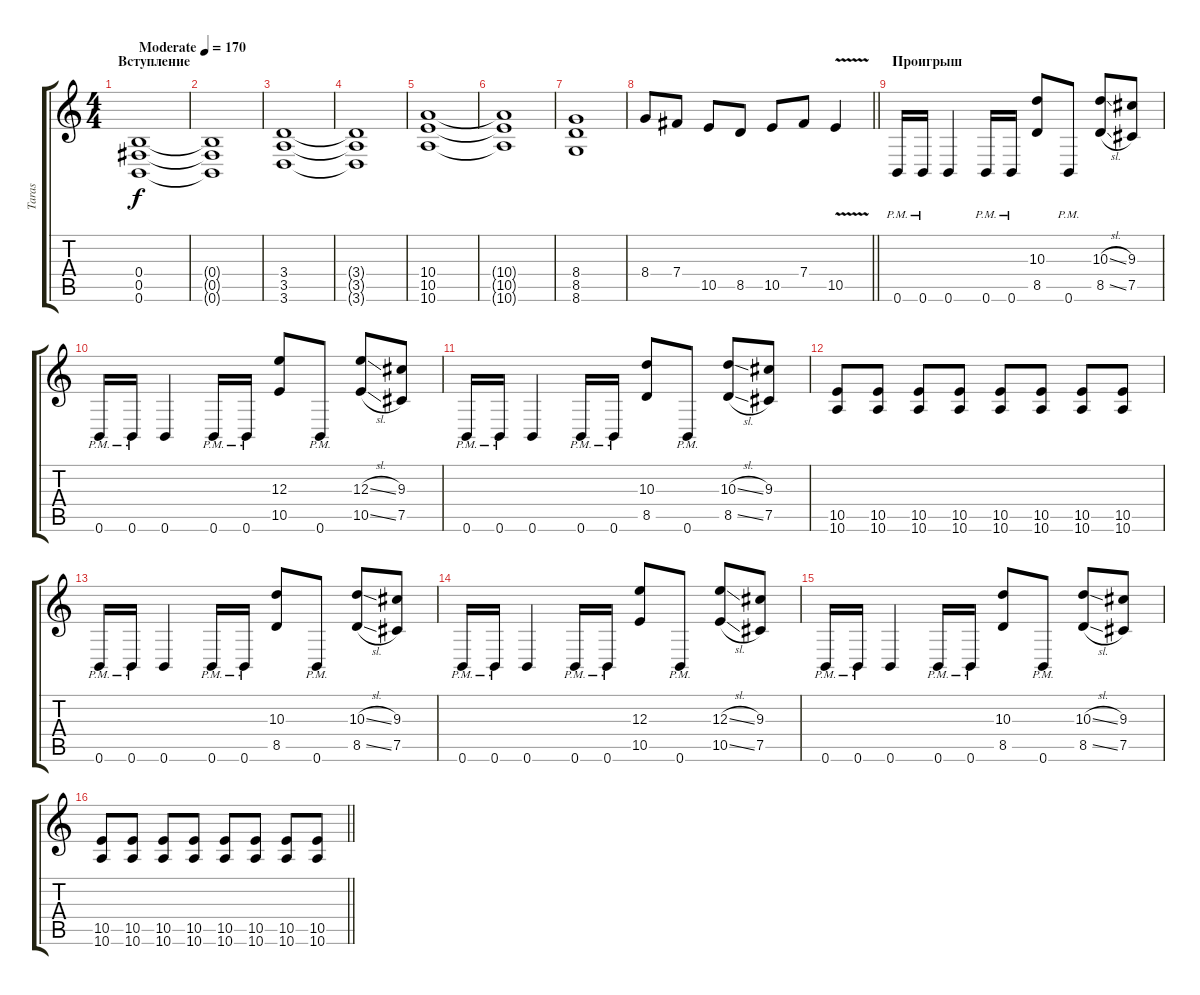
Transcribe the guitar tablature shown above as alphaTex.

\track ("Taras" "Taras") {instrument distortionguitar}
\staff {score tabs}
\tuning (Db4 Ab3 E3 B2 Gb2 B1) {hide}
\ts (4 4)
\section ("" "Вступление")
\tempo (170 "Moderate")
\clef g2
\ks c
(0.4 0.5 0.6).1{dy f instrument distortionguitar} |
(0.4{t} 0.5{t} 0.6{t}).1 |
(3.4 3.5 3.6).1 |
(3.4{t} 3.5{t} 3.6{t}).1 |
(10.4 10.5 10.6).1 |
(10.4{t} 10.5{t} 10.6{t}).1 |
(8.4 8.5 8.6).1 |
\barLineRight lightlight
8.4.8 7.4.8 10.5.8 8.5.8 10.5.8 7.4.8 10.5{v}.4 |
\section ("" "Проигрыш")
0.6{pm}.16 0.6{pm}.16 0.6.4 0.6{pm}.16 0.6{pm}.16 (10.3 8.5).8 0.6{pm}.8 (10.3{sl} 8.5{sl}).8 (9.3 7.5).8 |
0.6{pm}.16 0.6{pm}.16 0.6.4 0.6{pm}.16 0.6{pm}.16 (12.3 10.5).8 0.6{pm}.8 (12.3{sl} 10.5{sl}).8 (9.3 7.5).8 |
0.6{pm}.16 0.6{pm}.16 0.6.4 0.6{pm}.16 0.6{pm}.16 (10.3 8.5).8 0.6{pm}.8 (10.3{sl} 8.5{sl}).8 (9.3 7.5).8 |
(10.5 10.6).8 (10.5 10.6).8 (10.5 10.6).8 (10.5 10.6).8 (10.5 10.6).8 (10.5 10.6).8 (10.5 10.6).8 (10.5 10.6).8 |
0.6{pm}.16 0.6{pm}.16 0.6.4 0.6{pm}.16 0.6{pm}.16 (10.3 8.5).8 0.6{pm}.8 (10.3{sl} 8.5{sl}).8 (9.3 7.5).8 |
0.6{pm}.16 0.6{pm}.16 0.6.4 0.6{pm}.16 0.6{pm}.16 (12.3 10.5).8 0.6{pm}.8 (12.3{sl} 10.5{sl}).8 (9.3 7.5).8 |
0.6{pm}.16 0.6{pm}.16 0.6.4 0.6{pm}.16 0.6{pm}.16 (10.3 8.5).8 0.6{pm}.8 (10.3{sl} 8.5{sl}).8 (9.3 7.5).8 |
\barLineRight lightlight
(10.5 10.6).8 (10.5 10.6).8 (10.5 10.6).8 (10.5 10.6).8 (10.5 10.6).8 (10.5 10.6).8 (10.5 10.6).8 (10.5 10.6).8
